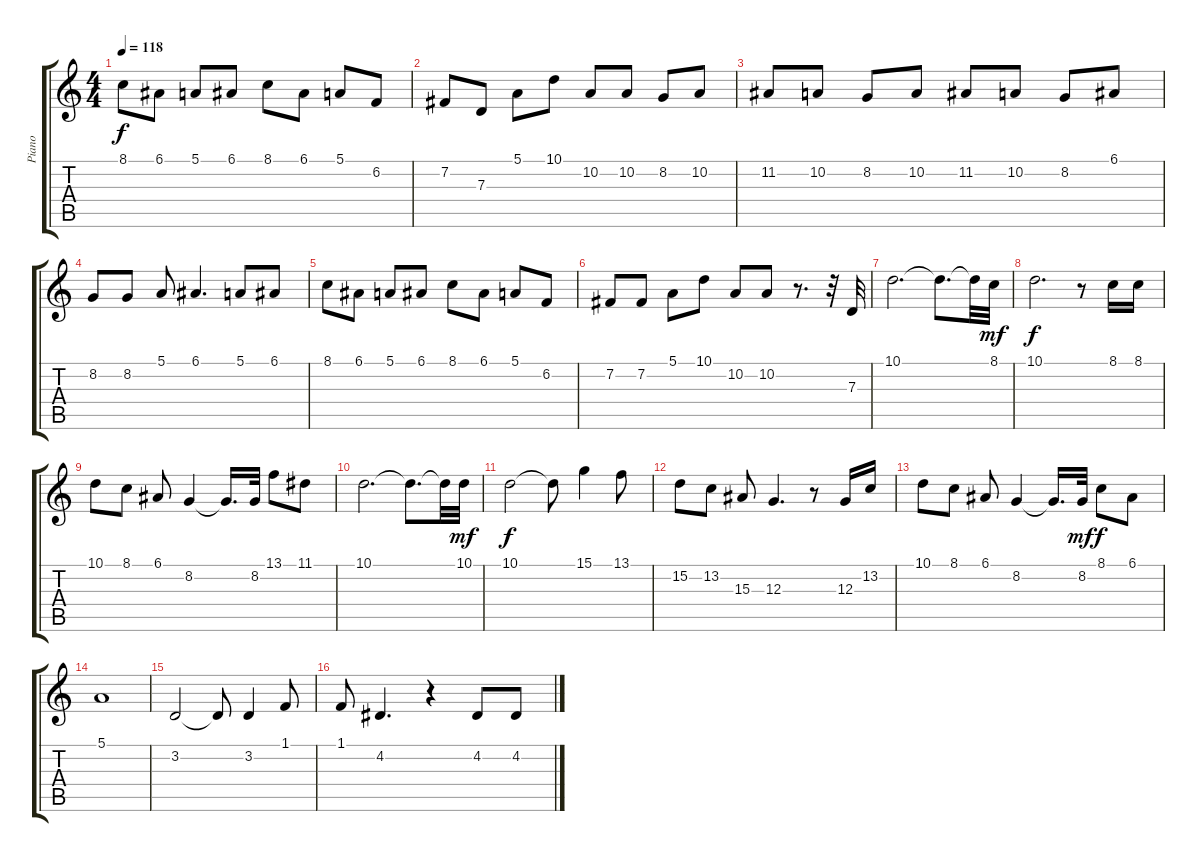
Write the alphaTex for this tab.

\track ("Piano" "Piano") {instrument acousticgrandpiano}
\staff {score tabs}
\tuning (E4 B3 G3 D3 A2 E2) {hide}
\ts (4 4)
\tempo 118
\clef g2
\ks c
8.1.8{dy f} 6.1.8 5.1.8 6.1.8 8.1.8 6.1.8 5.1.8 6.2.8 |
7.2.8 7.3.8 5.1.8 10.1.8 10.2.8 10.2.8 8.2.8 10.2.8 |
11.2.8 10.2.8 8.2.8 10.2.8 11.2.8 10.2.8 8.2.8 6.1.8 |
8.2.8 8.2.8 5.1.8 6.1.4{d} 5.1.8 6.1.8 |
8.1.8 6.1.8 5.1.8 6.1.8 8.1.8 6.1.8 5.1.8 6.2.8 |
7.2.8 7.2.8 5.1.8 10.1.8 10.2.8 10.2.8 r.8{d} r.32 7.3.32 |
10.1.2{d} 10.1{t}.8{d} 10.1{t}.32 8.1.32{dy mf} |
10.1.2{d dy f} r.8 8.1.16 8.1.16 |
10.1.8 8.1.8 6.1.8 8.2.4 8.2{t}.16{d} 8.2.32 13.1.8 11.1.8 |
10.1.2{d} 10.1{t}.8{d} 10.1{t}.32 10.1.32{dy mf} |
10.1.2{dy f} 10.1{t}.8 15.1.4 13.1.8 |
15.2.8 13.2.8 15.3.8 12.3.4{d} r.8 12.3.16 13.2.16 |
10.1.8 8.1.8 6.1.8 8.2.4 8.2{t}.16{d} 8.2.32{dy mf} 8.1.8{dy f} 6.1.8 |
5.1.1 |
3.2.2 3.2{t}.8 3.2.4 1.1.8 |
1.1.8 4.2.4{d} r.4 4.2.8 4.2.8
